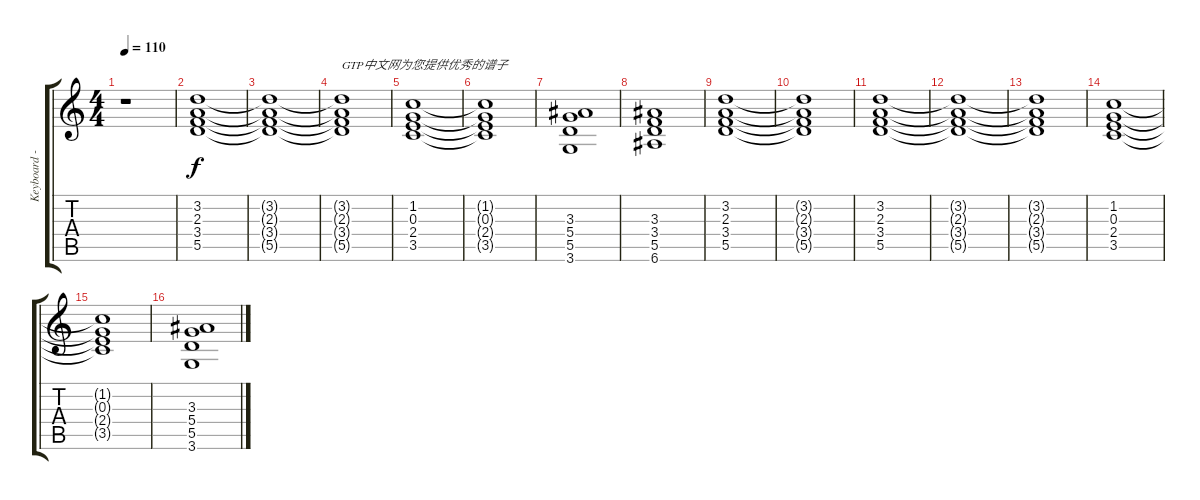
\track ("Keyboard - Warm Pad" "Keyboard -") {instrument pad2warm}
\staff {score tabs}
\tuning (E5 B4 G4 D4 A3 E3) {hide}
\ts (4 4)
\tempo 110
\clef g2
\ks c
r.1{dy f instrument pad2warm} |
(3.2 2.3 3.4 5.5).1 |
(3.2{t} 2.3{t} 3.4{t} 5.5{t}).1 |
(3.2{t} 2.3{t} 3.4{t} 5.5{t}).1{txt "GTP中文网为您提供优秀的谱子"} |
(1.2 0.3 2.4 3.5).1 |
(1.2{t} 0.3{t} 2.4{t} 3.5{t}).1 |
(3.3 5.4 5.5 3.6).1 |
(3.3 3.4 5.5 6.6).1 |
(3.2 2.3 3.4 5.5).1 |
(3.2{t} 2.3{t} 3.4{t} 5.5{t}).1 |
(3.2 2.3 3.4 5.5).1 |
(3.2{t} 2.3{t} 3.4{t} 5.5{t}).1 |
(3.2{t} 2.3{t} 3.4{t} 5.5{t}).1 |
(1.2 0.3 2.4 3.5).1 |
(1.2{t} 0.3{t} 2.4{t} 3.5{t}).1 |
(3.3 5.4 5.5 3.6).1
